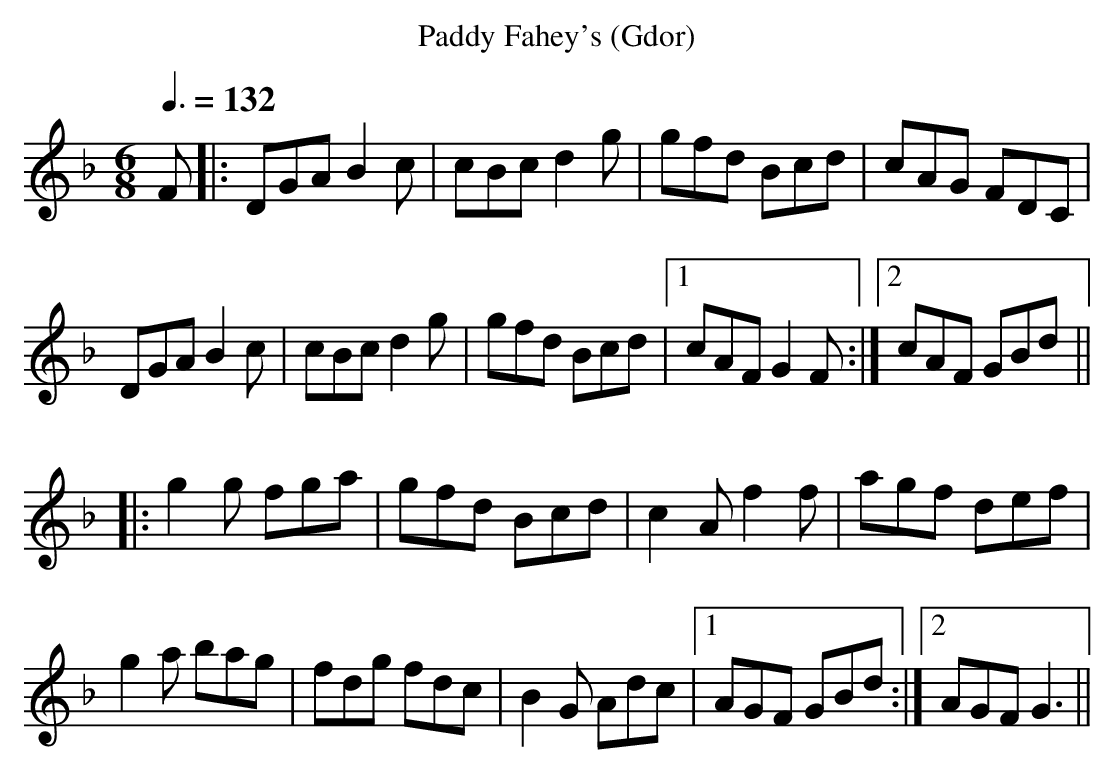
X:1
T:Paddy Fahey's (Gdor)
Q:3/8=132
M:6/8
L:1/8
K:Gdor
F|:DGA B2c|cBc d2g|gfd Bcd|cAG FDC|
DGA B2c|cBc d2g|gfd Bcd|1cAF G2F:|2cAF GBd||
|:g2g fga|gfd Bcd|c2A f2f|agf def|
g2 a bag|fdg fdc|B2G Adc|1 AGF GBd :|2AGF G3||
